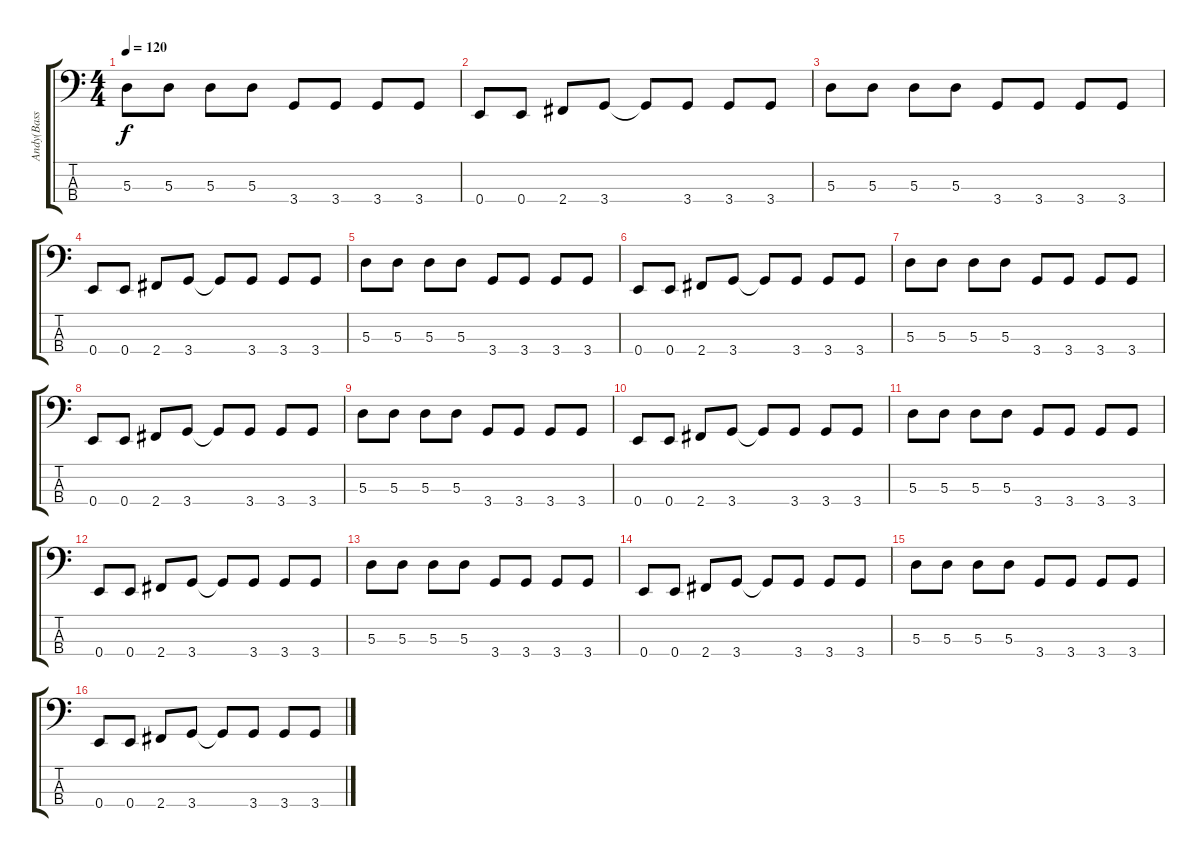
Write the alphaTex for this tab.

\track ("Andy(Bass Guitar)" "Andy(Bass ") {instrument electricbassfinger}
\staff {score tabs}
\tuning (G2 D2 A1 E1) {hide}
\ts (4 4)
\tempo 120
\clef f4
\ks c
5.3.8{dy f} 5.3.8 5.3.8 5.3.8 3.4.8 3.4.8 3.4.8 3.4.8 |
0.4.8 0.4.8 2.4.8 3.4.8 3.4{t}.8 3.4.8 3.4.8 3.4.8 |
5.3.8 5.3.8 5.3.8 5.3.8 3.4.8 3.4.8 3.4.8 3.4.8 |
0.4.8 0.4.8 2.4.8 3.4.8 3.4{t}.8 3.4.8 3.4.8 3.4.8 |
5.3.8 5.3.8 5.3.8 5.3.8 3.4.8 3.4.8 3.4.8 3.4.8 |
0.4.8 0.4.8 2.4.8 3.4.8 3.4{t}.8 3.4.8 3.4.8 3.4.8 |
5.3.8 5.3.8 5.3.8 5.3.8 3.4.8 3.4.8 3.4.8 3.4.8 |
0.4.8 0.4.8 2.4.8 3.4.8 3.4{t}.8 3.4.8 3.4.8 3.4.8 |
5.3.8 5.3.8 5.3.8 5.3.8 3.4.8 3.4.8 3.4.8 3.4.8 |
0.4.8 0.4.8 2.4.8 3.4.8 3.4{t}.8 3.4.8 3.4.8 3.4.8 |
5.3.8 5.3.8 5.3.8 5.3.8 3.4.8 3.4.8 3.4.8 3.4.8 |
0.4.8 0.4.8 2.4.8 3.4.8 3.4{t}.8 3.4.8 3.4.8 3.4.8 |
5.3.8 5.3.8 5.3.8 5.3.8 3.4.8 3.4.8 3.4.8 3.4.8 |
0.4.8 0.4.8 2.4.8 3.4.8 3.4{t}.8 3.4.8 3.4.8 3.4.8 |
5.3.8 5.3.8 5.3.8 5.3.8 3.4.8 3.4.8 3.4.8 3.4.8 |
0.4.8 0.4.8 2.4.8 3.4.8 3.4{t}.8 3.4.8 3.4.8 3.4.8
